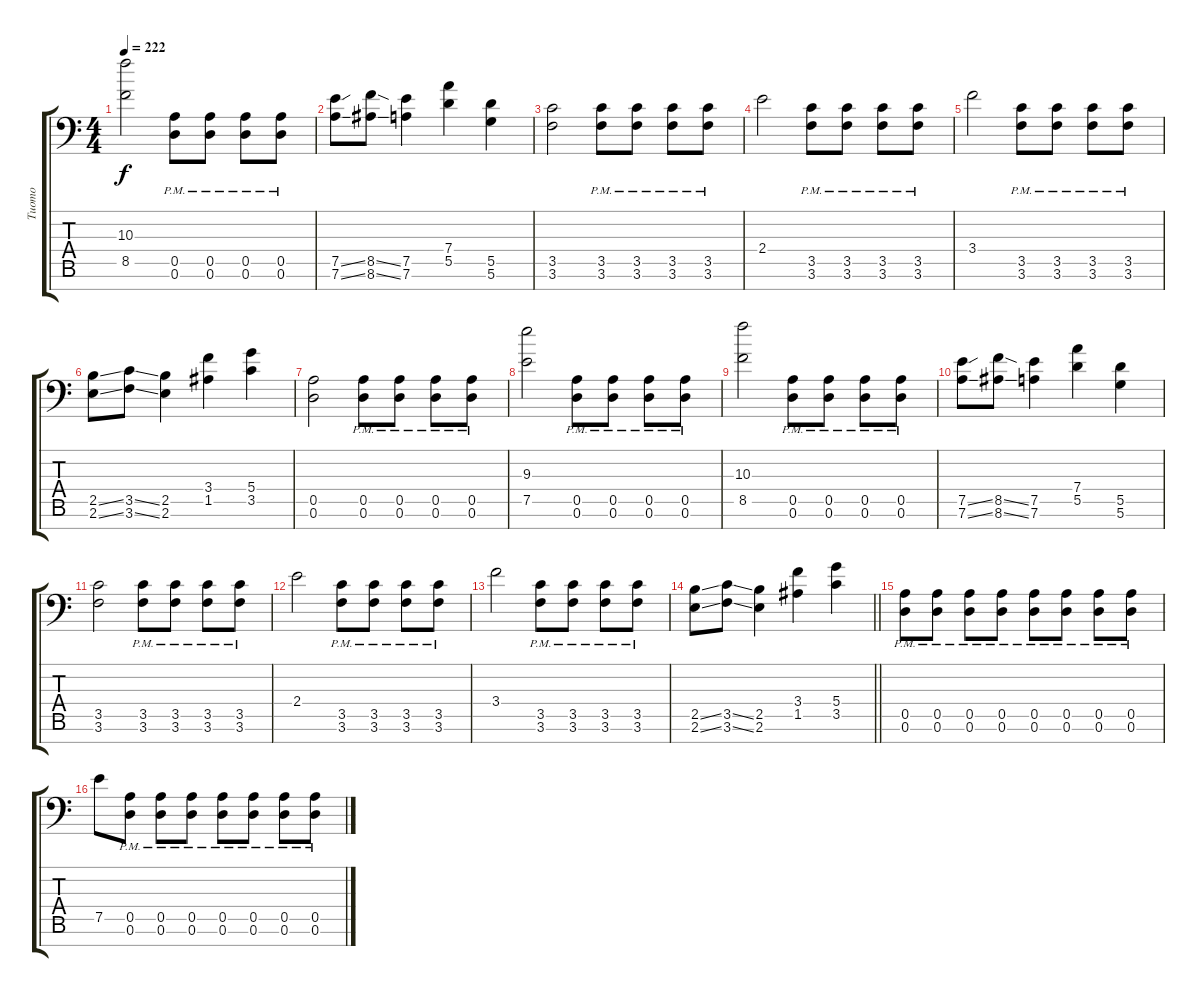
\track ("Tuomo" "Tuomo") {instrument distortionguitar}
\staff {score tabs}
\tuning (E4 B3 G3 D3 A2 D2 A1) {hide}
\ts (4 4)
\tempo 222
\clef f4
\ks c
(10.3 8.5).2{dy f} (0.5{pm} 0.6{pm}).8 (0.5{pm} 0.6{pm}).8 (0.5{pm} 0.6{pm}).8 (0.5{pm} 0.6{pm}).8 |
(7.5{ss} 7.6{ss}).8 (8.5{ss} 8.6{ss}).8 (7.5 7.6).4 (7.4 5.5).4 (5.5 5.6).4 |
(3.5 3.6).2 (3.5{pm} 3.6{pm}).8 (3.5{pm} 3.6{pm}).8 (3.5{pm} 3.6{pm}).8 (3.5{pm} 3.6{pm}).8 |
2.4.2 (3.5{pm} 3.6{pm}).8 (3.5{pm} 3.6{pm}).8 (3.5{pm} 3.6{pm}).8 (3.5{pm} 3.6{pm}).8 |
3.4.2 (3.5{pm} 3.6{pm}).8 (3.5{pm} 3.6{pm}).8 (3.5{pm} 3.6{pm}).8 (3.5{pm} 3.6{pm}).8 |
(2.5{ss} 2.6{ss}).8 (3.5{ss} 3.6{ss}).8 (2.5 2.6).4 (3.4 1.5).4 (5.4 3.5).4 |
(0.5 0.6).2 (0.5{pm} 0.6{pm}).8 (0.5{pm} 0.6{pm}).8 (0.5{pm} 0.6{pm}).8 (0.5{pm} 0.6{pm}).8 |
(9.3 7.5).2 (0.5{pm} 0.6{pm}).8 (0.5{pm} 0.6{pm}).8 (0.5{pm} 0.6{pm}).8 (0.5{pm} 0.6{pm}).8 |
(10.3 8.5).2 (0.5{pm} 0.6{pm}).8 (0.5{pm} 0.6{pm}).8 (0.5{pm} 0.6{pm}).8 (0.5{pm} 0.6{pm}).8 |
(7.5{ss} 7.6{ss}).8 (8.5{ss} 8.6{ss}).8 (7.5 7.6).4 (7.4 5.5).4 (5.5 5.6).4 |
(3.5 3.6).2 (3.5{pm} 3.6{pm}).8 (3.5{pm} 3.6{pm}).8 (3.5{pm} 3.6{pm}).8 (3.5{pm} 3.6{pm}).8 |
2.4.2 (3.5{pm} 3.6{pm}).8 (3.5{pm} 3.6{pm}).8 (3.5{pm} 3.6{pm}).8 (3.5{pm} 3.6{pm}).8 |
3.4.2 (3.5{pm} 3.6{pm}).8 (3.5{pm} 3.6{pm}).8 (3.5{pm} 3.6{pm}).8 (3.5{pm} 3.6{pm}).8 |
\barLineRight lightlight
(2.5{ss} 2.6{ss}).8 (3.5{ss} 3.6{ss}).8 (2.5 2.6).4 (3.4 1.5).4 (5.4 3.5).4 |
\section ("" "")
(0.5{pm} 0.6{pm}).8 (0.5{pm} 0.6{pm}).8 (0.5{pm} 0.6{pm}).8 (0.5{pm} 0.6{pm}).8 (0.5{pm} 0.6{pm}).8 (0.5{pm} 0.6{pm}).8 (0.5{pm} 0.6{pm}).8 (0.5{pm} 0.6{pm}).8 |
7.5.8 (0.5{pm} 0.6{pm}).8 (0.5{pm} 0.6{pm}).8 (0.5{pm} 0.6{pm}).8 (0.5{pm} 0.6{pm}).8 (0.5{pm} 0.6{pm}).8 (0.5{pm} 0.6{pm}).8 (0.5{pm} 0.6{pm}).8
